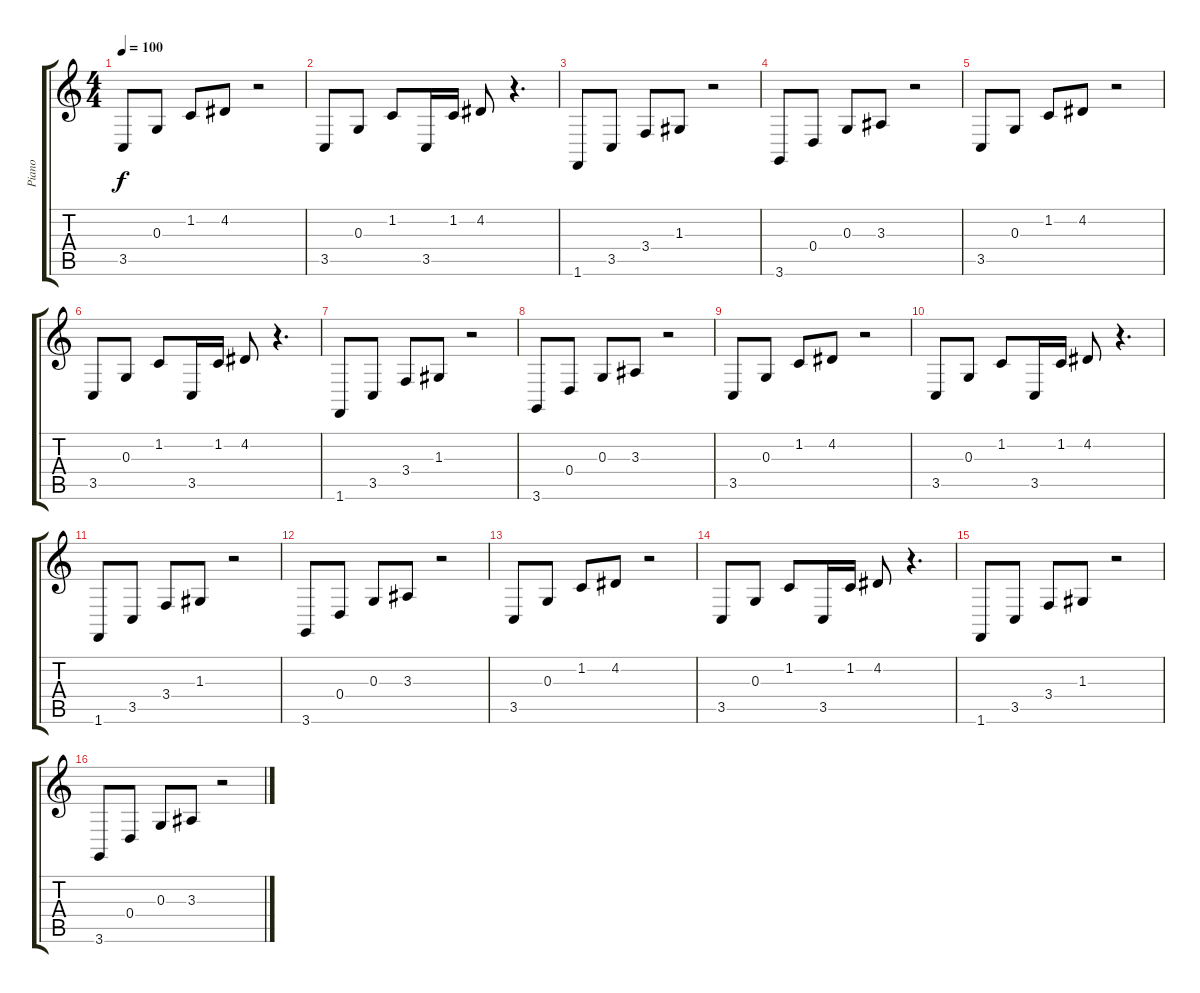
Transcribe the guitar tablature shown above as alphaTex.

\track ("Piano" "Piano") {instrument electricpiano1}
\staff {score tabs}
\tuning (E4 B3 G3 D3 A2 E2) {hide}
\ts (4 4)
\tempo 100
\clef g2
\ks c
3.5.8{dy f} 0.3.8 1.2.8 4.2.8 r.2 |
3.5.8 0.3.8 1.2.8 3.5.16 1.2.16 4.2.8 r.4{d} |
1.6.8 3.5.8 3.4.8 1.3.8 r.2 |
3.6.8 0.4.8 0.3.8 3.3.8 r.2 |
3.5.8 0.3.8 1.2.8 4.2.8 r.2 |
3.5.8 0.3.8 1.2.8 3.5.16 1.2.16 4.2.8 r.4{d} |
1.6.8 3.5.8 3.4.8 1.3.8 r.2 |
3.6.8 0.4.8 0.3.8 3.3.8 r.2 |
3.5.8 0.3.8 1.2.8 4.2.8 r.2 |
3.5.8 0.3.8 1.2.8 3.5.16 1.2.16 4.2.8 r.4{d} |
1.6.8 3.5.8 3.4.8 1.3.8 r.2 |
3.6.8 0.4.8 0.3.8 3.3.8 r.2 |
3.5.8 0.3.8 1.2.8 4.2.8 r.2 |
3.5.8 0.3.8 1.2.8 3.5.16 1.2.16 4.2.8 r.4{d} |
1.6.8 3.5.8 3.4.8 1.3.8 r.2 |
3.6.8 0.4.8 0.3.8 3.3.8 r.2
